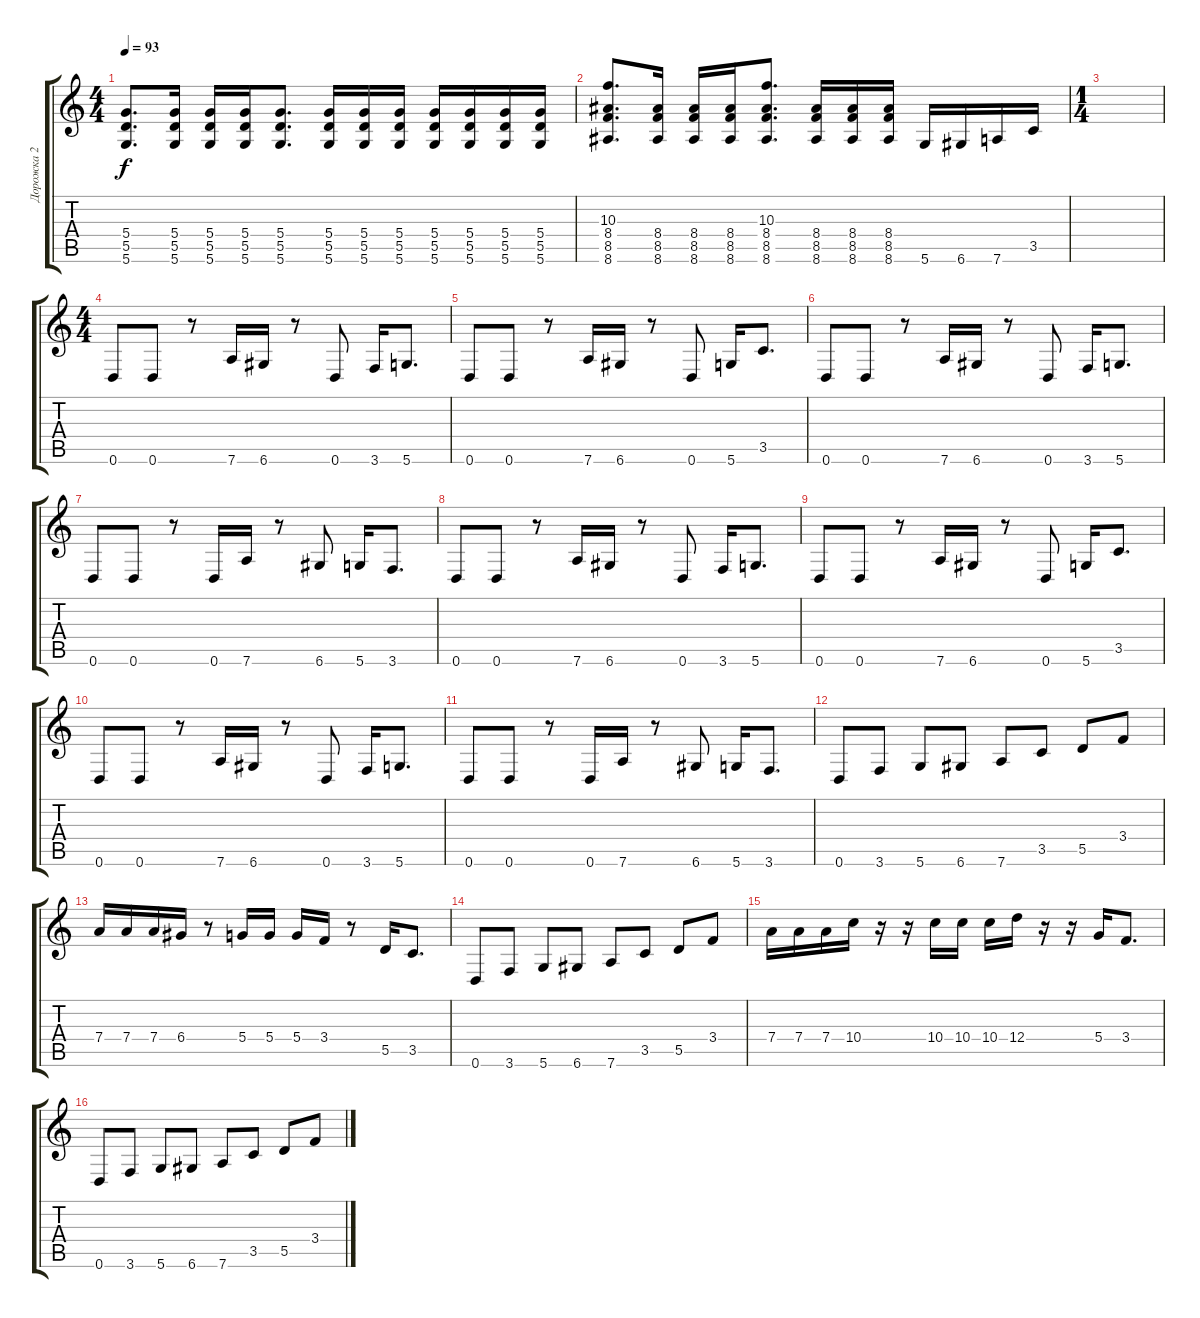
\track ("Дорожка 2" "Дорожка 2") {instrument distortionguitar}
\staff {score tabs}
\tuning (E4 B3 G3 D3 A2 D2) {hide}
\ts (4 4)
\tempo 93
\clef g2
\ks c
(5.4 5.5 5.6).8{d dy f} (5.4 5.5 5.6).16 (5.4 5.5 5.6).16 (5.4 5.5 5.6).16 (5.4 5.5 5.6).8{d} (5.4 5.5 5.6).16 (5.4 5.5 5.6).16 (5.4 5.5 5.6).16 (5.4 5.5 5.6).16 (5.4 5.5 5.6).16 (5.4 5.5 5.6).16 (5.4 5.5 5.6).16 |
(10.3 8.4 8.5 8.6).8{d} (8.4 8.5 8.6).16 (8.4 8.5 8.6).16 (8.4 8.5 8.6).16 (10.3 8.4 8.5 8.6).8{d} (8.4 8.5 8.6).16 (8.4 8.5 8.6).16 (8.4 8.5 8.6).16 5.6.16 6.6.16 7.6.16 3.5.16 |
\ts (1 4)
|
\ts (4 4)
0.6.8 0.6.8 r.8 7.6.16 6.6.16 r.8 0.6.8 3.6.16 5.6.8{d} |
0.6.8 0.6.8 r.8 7.6.16 6.6.16 r.8 0.6.8 5.6.16 3.5.8{d} |
0.6.8 0.6.8 r.8 7.6.16 6.6.16 r.8 0.6.8 3.6.16 5.6.8{d} |
0.6.8 0.6.8 r.8 0.6.16 7.6.16 r.8 6.6.8 5.6.16 3.6.8{d} |
0.6.8 0.6.8 r.8 7.6.16 6.6.16 r.8 0.6.8 3.6.16 5.6.8{d} |
0.6.8 0.6.8 r.8 7.6.16 6.6.16 r.8 0.6.8 5.6.16 3.5.8{d} |
0.6.8 0.6.8 r.8 7.6.16 6.6.16 r.8 0.6.8 3.6.16 5.6.8{d} |
0.6.8 0.6.8 r.8 0.6.16 7.6.16 r.8 6.6.8 5.6.16 3.6.8{d} |
0.6.8 3.6.8 5.6.8 6.6.8 7.6.8 3.5.8 5.5.8 3.4.8 |
7.4.16 7.4.16 7.4.16 6.4.16 r.8 5.4.16 5.4.16 5.4.16 3.4.16 r.8 5.5.16 3.5.8{d} |
0.6.8 3.6.8 5.6.8 6.6.8 7.6.8 3.5.8 5.5.8 3.4.8 |
7.4.16 7.4.16 7.4.16 10.4.16 r.16 r.16 10.4.16 10.4.16 10.4.16 12.4.16 r.16 r.16 5.4.16 3.4.8{d} |
0.6.8 3.6.8 5.6.8 6.6.8 7.6.8 3.5.8 5.5.8 3.4.8
